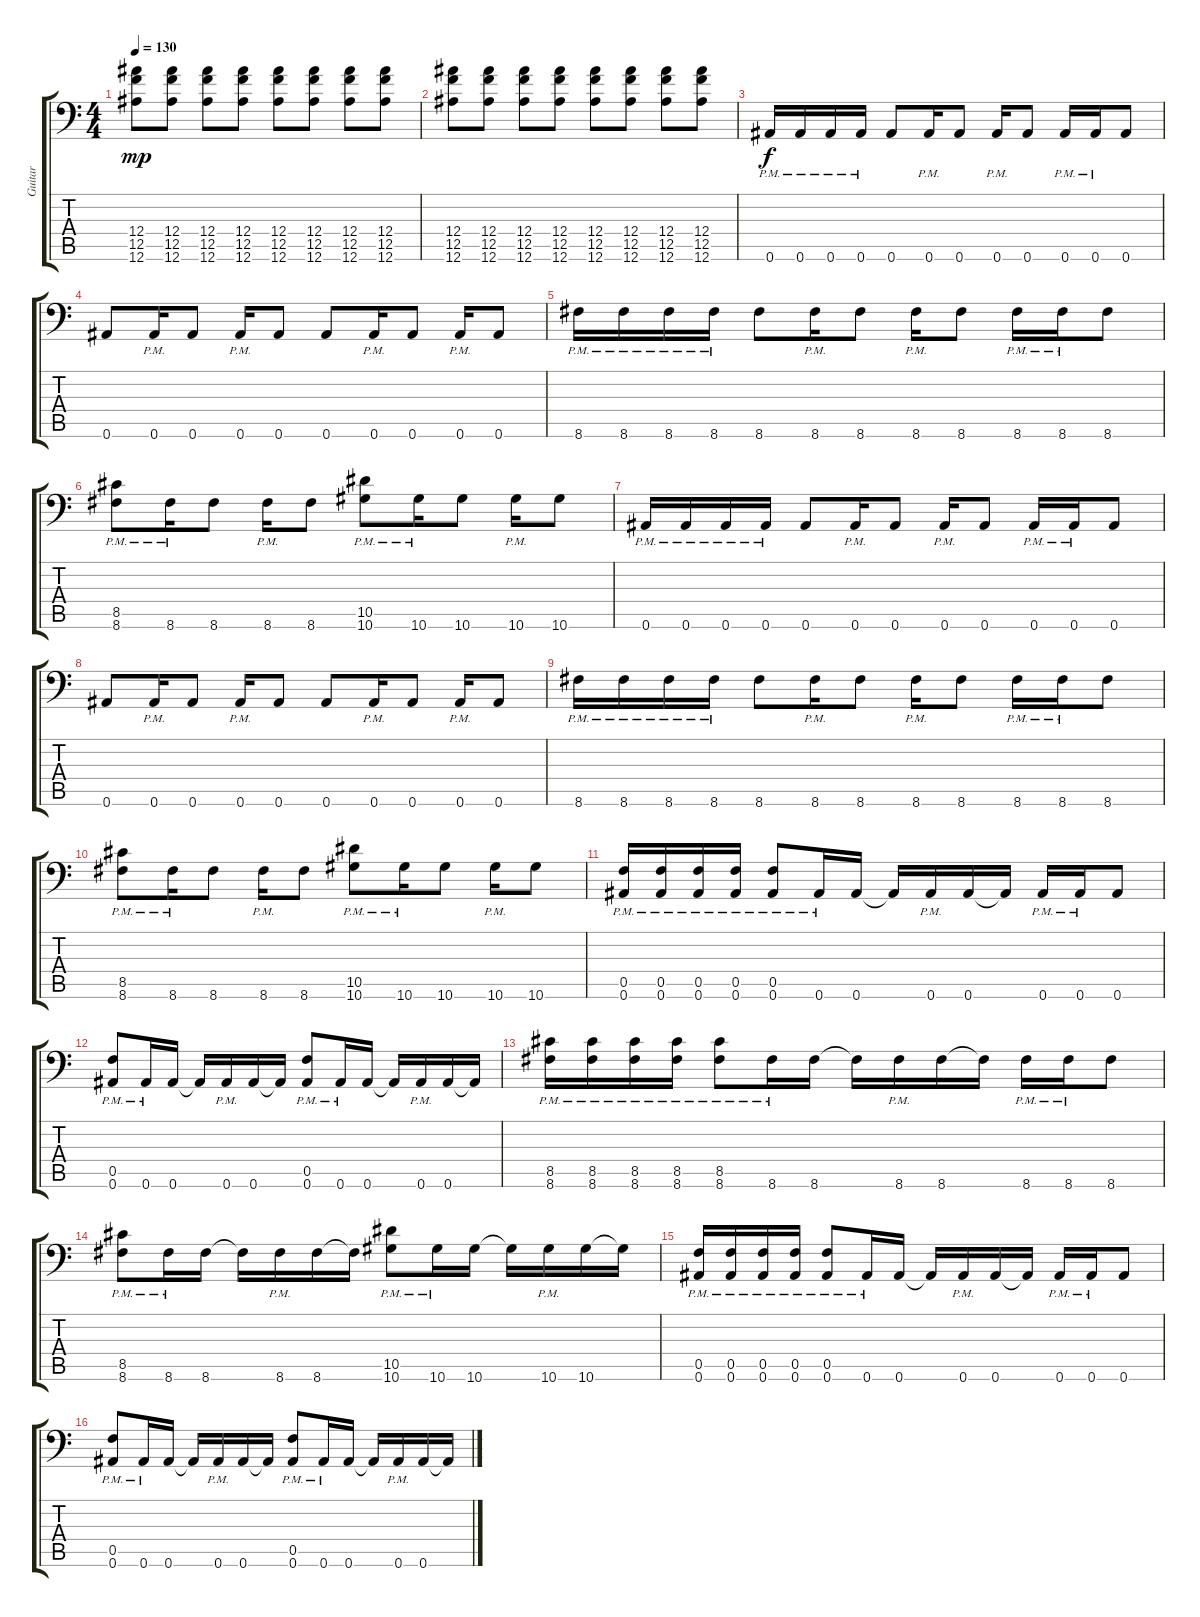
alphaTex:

\track ("Guitar" "Guitar") {instrument distortionguitar}
\staff {score tabs}
\tuning (C4 G3 Eb3 Bb2 F2 Bb1) {hide}
\ts (4 4)
\tempo 130
\clef f4
\ks c
(12.4 12.5 12.6).8{dy mp} (12.4 12.5 12.6).8 (12.4 12.5 12.6).8 (12.4 12.5 12.6).8 (12.4 12.5 12.6).8 (12.4 12.5 12.6).8 (12.4 12.5 12.6).8 (12.4 12.5 12.6).8 |
(12.4 12.5 12.6).8 (12.4 12.5 12.6).8 (12.4 12.5 12.6).8 (12.4 12.5 12.6).8 (12.4 12.5 12.6).8 (12.4 12.5 12.6).8 (12.4 12.5 12.6).8 (12.4 12.5 12.6).8 |
0.6{pm}.16{dy f} 0.6{pm}.16 0.6{pm}.16 0.6{pm}.16 0.6.8 0.6{pm}.16 0.6.8 0.6{pm}.16 0.6.8 0.6{pm}.16 0.6{pm}.16 0.6.8 |
0.6.8 0.6{pm}.16 0.6.8 0.6{pm}.16 0.6.8 0.6.8 0.6{pm}.16 0.6.8 0.6{pm}.16 0.6.8 |
8.6{pm}.16 8.6{pm}.16 8.6{pm}.16 8.6{pm}.16 8.6.8 8.6{pm}.16 8.6.8 8.6{pm}.16 8.6.8 8.6{pm}.16 8.6{pm}.16 8.6.8 |
(8.5{pm} 8.6{pm}).8 8.6{pm}.16 8.6.8 8.6{pm}.16 8.6.8 (10.5{pm} 10.6{pm}).8 10.6{pm}.16 10.6.8 10.6{pm}.16 10.6.8 |
0.6{pm}.16 0.6{pm}.16 0.6{pm}.16 0.6{pm}.16 0.6.8 0.6{pm}.16 0.6.8 0.6{pm}.16 0.6.8 0.6{pm}.16 0.6{pm}.16 0.6.8 |
0.6.8 0.6{pm}.16 0.6.8 0.6{pm}.16 0.6.8 0.6.8 0.6{pm}.16 0.6.8 0.6{pm}.16 0.6.8 |
8.6{pm}.16 8.6{pm}.16 8.6{pm}.16 8.6{pm}.16 8.6.8 8.6{pm}.16 8.6.8 8.6{pm}.16 8.6.8 8.6{pm}.16 8.6{pm}.16 8.6.8 |
(8.5{pm} 8.6{pm}).8 8.6{pm}.16 8.6.8 8.6{pm}.16 8.6.8 (10.5{pm} 10.6{pm}).8 10.6{pm}.16 10.6.8 10.6{pm}.16 10.6.8 |
(0.5{pm} 0.6{pm}).16 (0.5{pm} 0.6{pm}).16 (0.5{pm} 0.6{pm}).16 (0.5{pm} 0.6{pm}).16 (0.5{pm} 0.6{pm}).8 0.6{pm}.16 0.6.16 0.6{t}.16 0.6{pm}.16 0.6.16 0.6{t}.16 0.6{pm}.16 0.6{pm}.16 0.6.8 |
(0.5{pm} 0.6{pm}).8 0.6{pm}.16 0.6.16 0.6{t}.16 0.6{pm}.16 0.6.16 0.6{t}.16 (0.5{pm} 0.6{pm}).8 0.6{pm}.16 0.6.16 0.6{t}.16 0.6{pm}.16 0.6.16 0.6{t}.16 |
(8.5{pm} 8.6{pm}).16 (8.5{pm} 8.6{pm}).16 (8.5{pm} 8.6{pm}).16 (8.5{pm} 8.6{pm}).16 (8.5{pm} 8.6{pm}).8 8.6{pm}.16 8.6.16 8.6{t}.16 8.6{pm}.16 8.6.16 8.6{t}.16 8.6{pm}.16 8.6{pm}.16 8.6.8 |
(8.5{pm} 8.6{pm}).8 8.6{pm}.16 8.6.16 8.6{t}.16 8.6{pm}.16 8.6.16 8.6{t}.16 (10.5{pm} 10.6{pm}).8 10.6{pm}.16 10.6.16 10.6{t}.16 10.6{pm}.16 10.6.16 10.6{t}.16 |
(0.5{pm} 0.6{pm}).16 (0.5{pm} 0.6{pm}).16 (0.5{pm} 0.6{pm}).16 (0.5{pm} 0.6{pm}).16 (0.5{pm} 0.6{pm}).8 0.6{pm}.16 0.6.16 0.6{t}.16 0.6{pm}.16 0.6.16 0.6{t}.16 0.6{pm}.16 0.6{pm}.16 0.6.8 |
(0.5{pm} 0.6{pm}).8 0.6{pm}.16 0.6.16 0.6{t}.16 0.6{pm}.16 0.6.16 0.6{t}.16 (0.5{pm} 0.6{pm}).8 0.6{pm}.16 0.6.16 0.6{t}.16 0.6{pm}.16 0.6.16 0.6{t}.16
